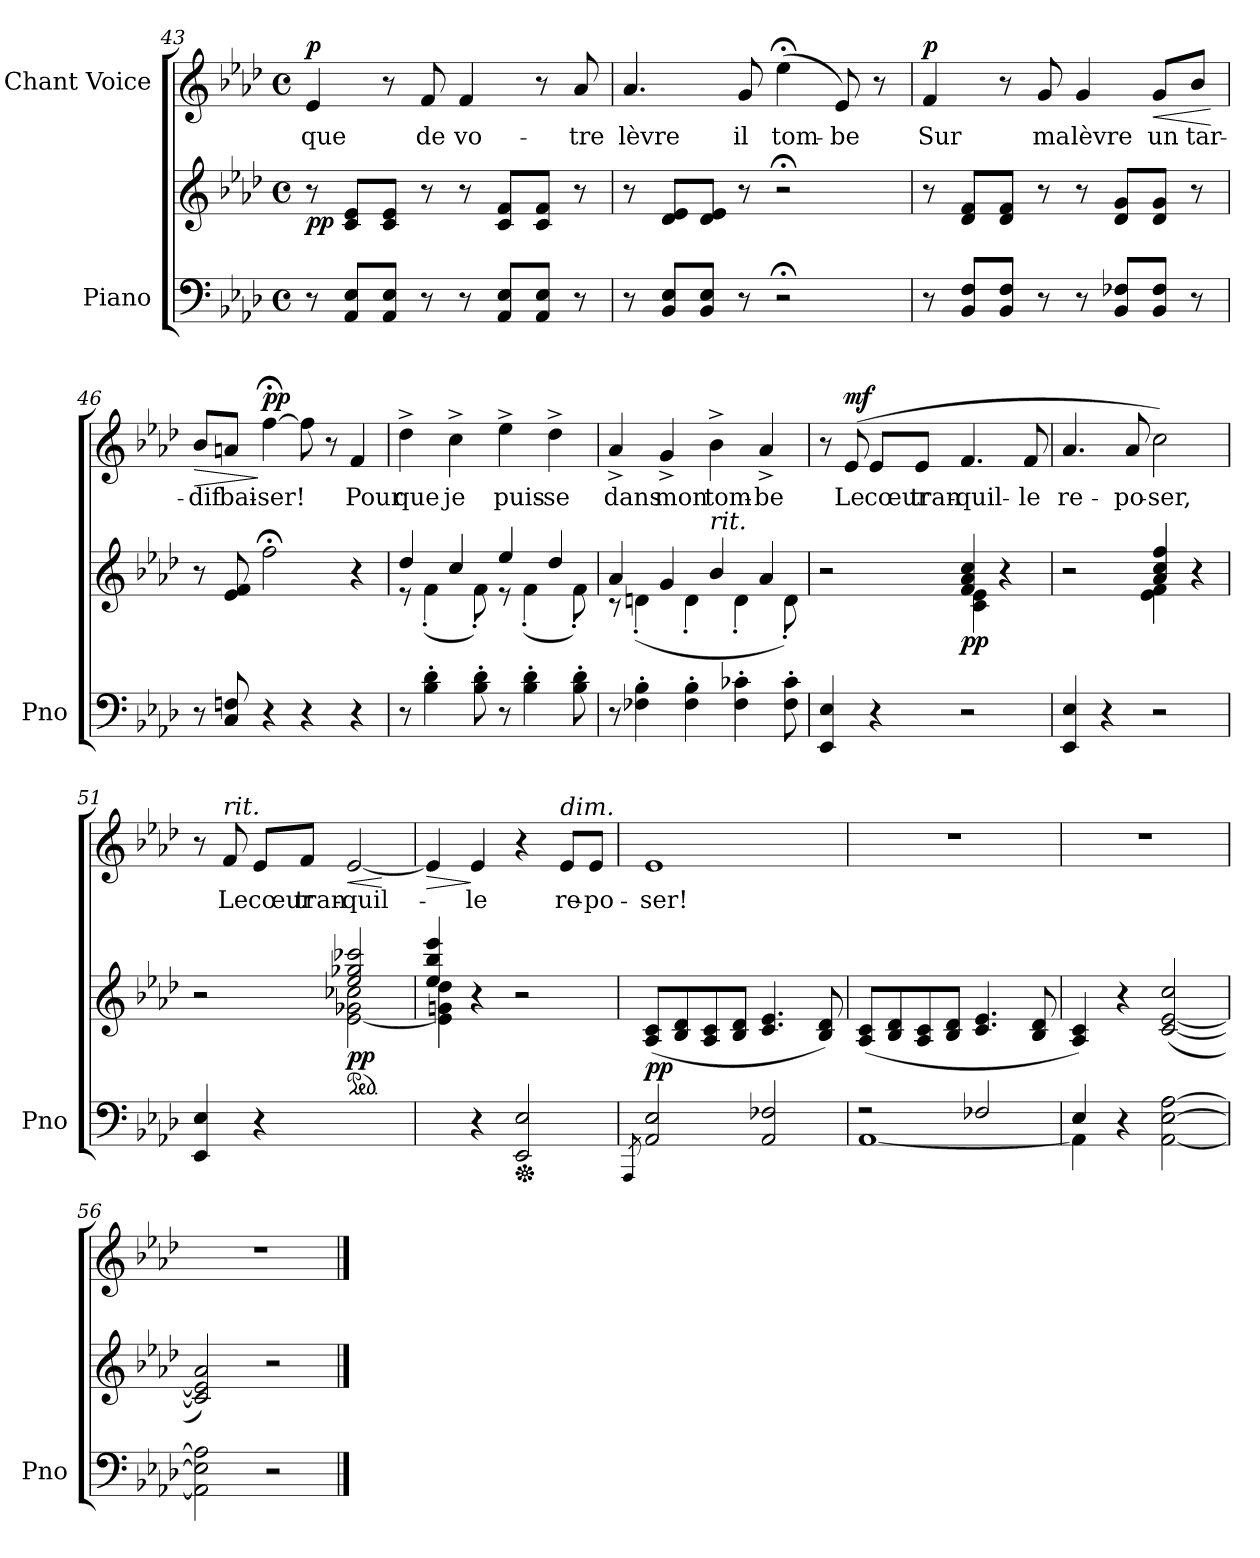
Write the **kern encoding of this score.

**kern	**kern	**dynam	**kern	**text	**dynam
*part2	*part2	*part2	*part1	*part1	*part1
*staff3	*staff2	*staff2/3	*staff1	*staff1	*staff1
*I"Piano	*	*	*I"Chant Voice	*	*
*I'Pno	*	*	*	*	*
*clefF4	*clefG2	*	*clefG2	*	*
*k[b-e-a-d-]	*k[b-e-a-d-]	*	*k[b-e-a-d-]	*	*
*M4/4	*M4/4	*	*M4/4	*	*
*met(c)	*met(c)	*	*met(c)	*	*
=43	=43	=43	=43	=43	=43
!	!	!LO:DY:b	!	!	!LO:DY:a
8r	8r	pp	4e-/	que	p
8AA-/ 8E-/L	8c/ 8e-/L	.	.	.	.
8AA-/ 8E-/J	8c/ 8e-/J	.	8r	.	.
8r	8r	.	8f/	de	.
8r	8r	.	4f/	vo-	.
8AA-/ 8E-/L	8c/ 8f/L	.	.	.	.
8AA-/ 8E-/J	8c/ 8f/J	.	8r	.	.
8r	8r	.	8a-/	-tre	.
=44	=44	=44	=44	=44	=44
8r	8r	.	4.a-/	lèvre	.
8BB-/ 8E-/L	8d-/ 8e-/L	.	.	.	.
8BB-/ 8E-/J	8d-/ 8e-/J	.	.	.	.
8r	8r	.	8g/	il	.
2r;<	2r;<	.	(4ee-;<\	tom-	.
.	.	.	8e-/)	-be	.
.	.	.	8r	.	.
=45	=45	=45	=45	=45	=45
!	!	!	!	!	!LO:DY:a
8r	8r	.	4f/	Sur	p
8BB-/ 8F/L	8d-/ 8f/L	.	.	.	.
8BB-/ 8F/J	8d-/ 8f/J	.	8r	.	.
8r	8r	.	8g/	ma	.
8r	8r	.	4g/	lèvre	.
8BB-/ 8F-X/L	8d-/ 8g/L	.	.	.	.
!	!	!	!	!	!LO:HP:b
8BB-/ 8F-/J	8d-/ 8g/J	.	8g/L	un	<
8r	8r	.	8b-/J	tar-	.
.	.	.	.	.	[
=46	=46	=46	=46	=46	=46
!	!	!	!	!	!LO:HP:b
8r	8r	.	8b-/L	-dif	>
8C/ 8Fn/	8e-/ 8f/	.	8an/J	bai-	.
!	!	!	!	!	!LO:DY:n=1:a
4r	2ff;<\	.	[4ff;<\	-ser!	] pp
4r	.	.	8ff\]	.	.
.	.	.	8r	.	.
4r	4r	.	4f/	Pour	.
=47	=47	=47	=47	=47	=47
*	*^	*	*	*	*
8r	4dd-/	8r	.	4dd-^\	que	.
4B-\' 4d-\'	.	(4f'\	.	.	.	.
.	4cc/	.	.	4cc^\	je	.
8B-\' 8d-\'	.	8f'\)	.	.	.	.
8r	4ee-/	8r	.	4ee-^\	puis-	.
4B-\' 4d-\'	.	(4f'\	.	.	.	.
.	4dd-/	.	.	4dd-^\	-se	.
8B-\' 8d-\'	.	8f'\)	.	.	.	.
=48	=48	=48	=48	=48	=48	=48
8r	4a-/	8r	.	4a-^>/	dans	.
4F-X\' 4B-\'	.	(4dn'\	.	.	.	.
.	4g/	.	.	4g^>/	mon	.
4F-\' 4B-\'	.	4d'\	.	.	.	.
!	!LO:TX:i:t=rit.	!	!	!	!	!
.	4b-/	.	.	4b-^\	tom-	.
4F-\' 4c-X\'	.	4d'\	.	.	.	.
.	4a-/	.	.	4a-^>/	-be	.
8F-\' 8c-\'	.	8d'\)	.	.	.	.
=49	=49	=49	=49	=49	=49	=49
4EE-/ 4E-/	2r	2ryy	.	8r	.	.
!	!	!	!	!	!	!LO:DY:a
.	.	.	.	(8e-/	Le	mf
4r	.	.	.	8e-/L	cœur	.
.	.	.	.	8e-/J	tran-	.
!	!	!	!LO:DY:b	!	!	!
2r	4f/ 4a-/ 4cc/	4c\ 4e-\	pp	4.f/	-quil-	.
.	4r	4ryy	.	.	.	.
.	.	.	.	8f/	-le	.
=50	=50	=50	=50	=50	=50	=50
4EE-/ 4E-/	2r	2ryy	.	4.a-/	re-	.
4r	.	.	.	.	.	.
.	.	.	.	8a-/	-po-	.
2r	4a-/ 4cc/ 4ff/	4e-\ 4f\	.	2cc\)	-ser,	.
.	4r	4ryy	.	.	.	.
=51	=51	=51	=51	=51	=51	=51
4EE-/ 4E-/	2r	2ryy	.	8r	.	.
!	!	!	!	!LO:TX:i:t=rit.	!	!
.	.	.	.	8f/	Le	.
4r	.	.	.	8e-/L	cœur	.
.	.	.	.	8f/J	tran-	.
*	*ped	*	*	*	*	*
!	!	!	!LO:DY:b	!	!	!LO:HP:b
2ryy	2ee-/ 2gg-X/ 2ccc-X/	[2e-\ 2g-X\ 2cc-X\	pp	[2e-/	-quil-	<
*	*v	*v	*	*	*	*
.	.	.	.	.	[
=52	=52	=52	=52	=52	=52
*	*^	*	*	*	*
!	!	!	!	!	!	!LO:HP:b
4ryy	4ee-/ 4bb-/ 4eee-/	4e-\] 4gn\ 4dd-\	.	4e-/]	.	>
4r	4r	2.ryy	.	4e-/	-le	]
*Xped	*	*	*	*	*	*
!	!	!	!LO:DY:b	!	!	!
!	!	!	!LO:DY:n=1:b	!	!	!
2EE-/ 2E-/	2r	.	pp other-dynamics	4r	.	.
!	!	!	!	!LO:TX:a:i:t=dim.	!	!
.	.	.	.	8e-/L	re-	.
.	.	.	.	8e-/J	-po-	.
*	*v	*v	*	*	*	*
=53	=53	=53	=53	=53	=53
8qAAA-/	.	.	.	.	.
!	!	!LO:DY:b	!	!	!
2AA-/ 2E-/	(8A-/ 8c/L	pp	1e-	-ser!	.
.	8B-/ 8d-/	.	.	.	.
.	8A-/ 8c/	.	.	.	.
.	8B-/ 8d-/J	.	.	.	.
2AA-/ 2F-X/	4.c/ 4.e-/	.	.	.	.
.	8B-/ 8d-/)	.	.	.	.
=54	=54	=54	=54	=54	=54
*^	*	*	*	*	*
2r	[1AA-	(8A-/ 8c/L	.	1r	.	.
.	.	8B-/ 8d-/	.	.	.	.
.	.	8A-/ 8c/	.	.	.	.
.	.	8B-/ 8d-/J	.	.	.	.
2F-X/	.	4.c/ 4.e-/	.	.	.	.
.	.	8B-/ 8d-/	.	.	.	.
=55	=55	=55	=55	=55	=55	=55
4E-/	4AA-\]	4A-/ 4c/)	.	1r	.	.
4r	4ryy	4r	.	.	.	.
[2AA-\ [2E-\ [2A-\	2ryy	(>[2c/ [<2e-/ 2cc/	.	.	.	.
*v	*v	*	*	*	*	*
=56	=56	=56	=56	=56	=56
2AA-\] 2E-\] 2A-\]	2c/] 2e-/] 2a-/)	.	1r	.	.
2r	2r	.	.	.	.
==	==	==	==	==	==
*-	*-	*-	*-	*-	*-
